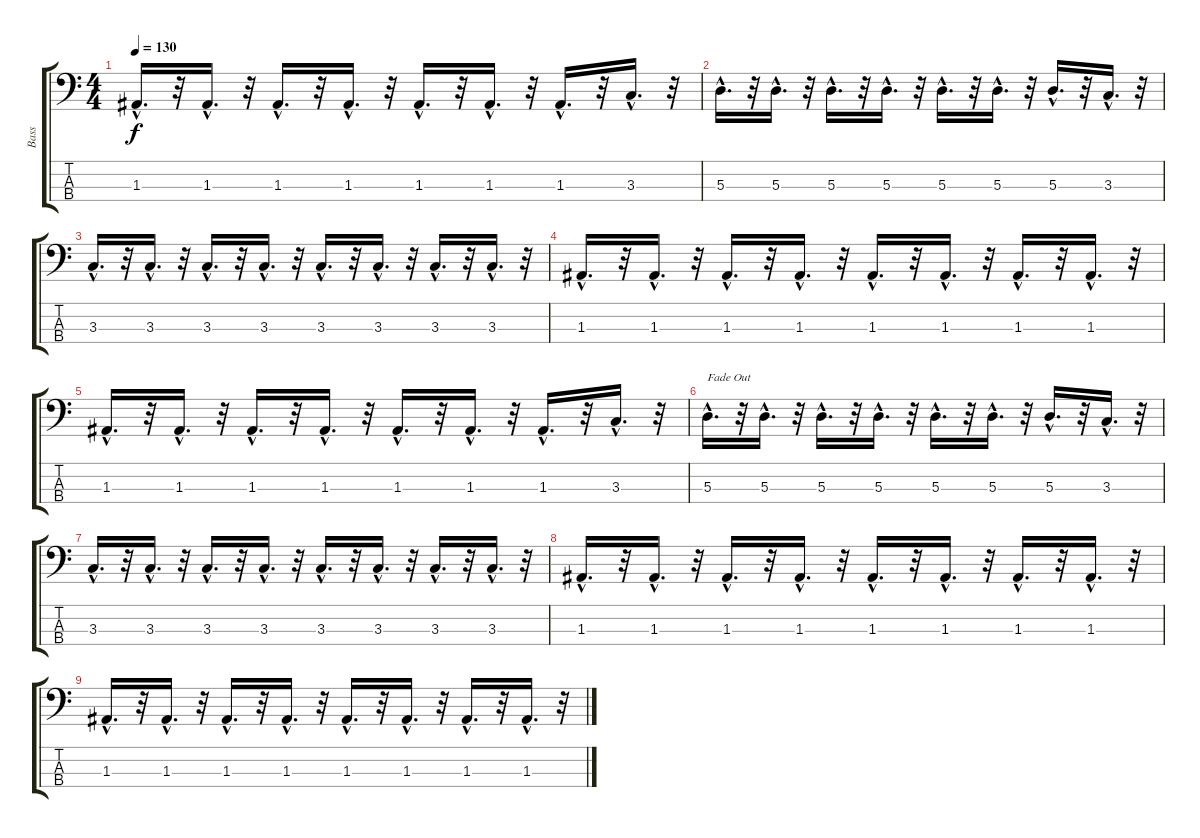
\track ("Bass" "Bass") {instrument electricbassfinger}
\staff {score tabs}
\tuning (G2 D2 A1 E1) {hide}
\ts (4 4)
\tempo 130
\clef f4
\ks c
1.3{hac}.16{d dy f} r.32 1.3{hac}.16{d} r.32 1.3{hac}.16{d} r.32 1.3{hac}.16{d} r.32 1.3{hac}.16{d} r.32 1.3{hac}.16{d} r.32 1.3{hac}.16{d} r.32 3.3{hac}.16{d} r.32 |
5.3{hac}.16{d} r.32 5.3{hac}.16{d} r.32 5.3{hac}.16{d} r.32 5.3{hac}.16{d} r.32 5.3{hac}.16{d} r.32 5.3{hac}.16{d} r.32 5.3{hac}.16{d} r.32 3.3{hac}.16{d} r.32 |
3.3{hac}.16{d} r.32 3.3{hac}.16{d} r.32 3.3{hac}.16{d} r.32 3.3{hac}.16{d} r.32 3.3{hac}.16{d} r.32 3.3{hac}.16{d} r.32 3.3{hac}.16{d} r.32 3.3{hac}.16{d} r.32 |
1.3{hac}.16{d} r.32 1.3{hac}.16{d} r.32 1.3{hac}.16{d} r.32 1.3{hac}.16{d} r.32 1.3{hac}.16{d} r.32 1.3{hac}.16{d} r.32 1.3{hac}.16{d} r.32 1.3{hac}.16{d} r.32 |
1.3{hac}.16{d} r.32 1.3{hac}.16{d} r.32 1.3{hac}.16{d} r.32 1.3{hac}.16{d} r.32 1.3{hac}.16{d} r.32 1.3{hac}.16{d} r.32 1.3{hac}.16{d} r.32 3.3{hac}.16{d} r.32 |
5.3{hac}.16{d txt "Fade Out"} r.32 5.3{hac}.16{d} r.32 5.3{hac}.16{d} r.32 5.3{hac}.16{d} r.32 5.3{hac}.16{d} r.32 5.3{hac}.16{d} r.32 5.3{hac}.16{d} r.32 3.3{hac}.16{d} r.32 |
3.3{hac}.16{d} r.32 3.3{hac}.16{d} r.32 3.3{hac}.16{d} r.32 3.3{hac}.16{d} r.32 3.3{hac}.16{d} r.32 3.3{hac}.16{d} r.32 3.3{hac}.16{d} r.32 3.3{hac}.16{d} r.32 |
1.3{hac}.16{d} r.32 1.3{hac}.16{d} r.32 1.3{hac}.16{d} r.32 1.3{hac}.16{d} r.32 1.3{hac}.16{d} r.32 1.3{hac}.16{d} r.32 1.3{hac}.16{d} r.32 1.3{hac}.16{d} r.32 |
1.3{hac}.16{d} r.32 1.3{hac}.16{d} r.32 1.3{hac}.16{d} r.32 1.3{hac}.16{d} r.32 1.3{hac}.16{d} r.32 1.3{hac}.16{d} r.32 1.3{hac}.16{d} r.32 1.3{hac}.16{d} r.32
